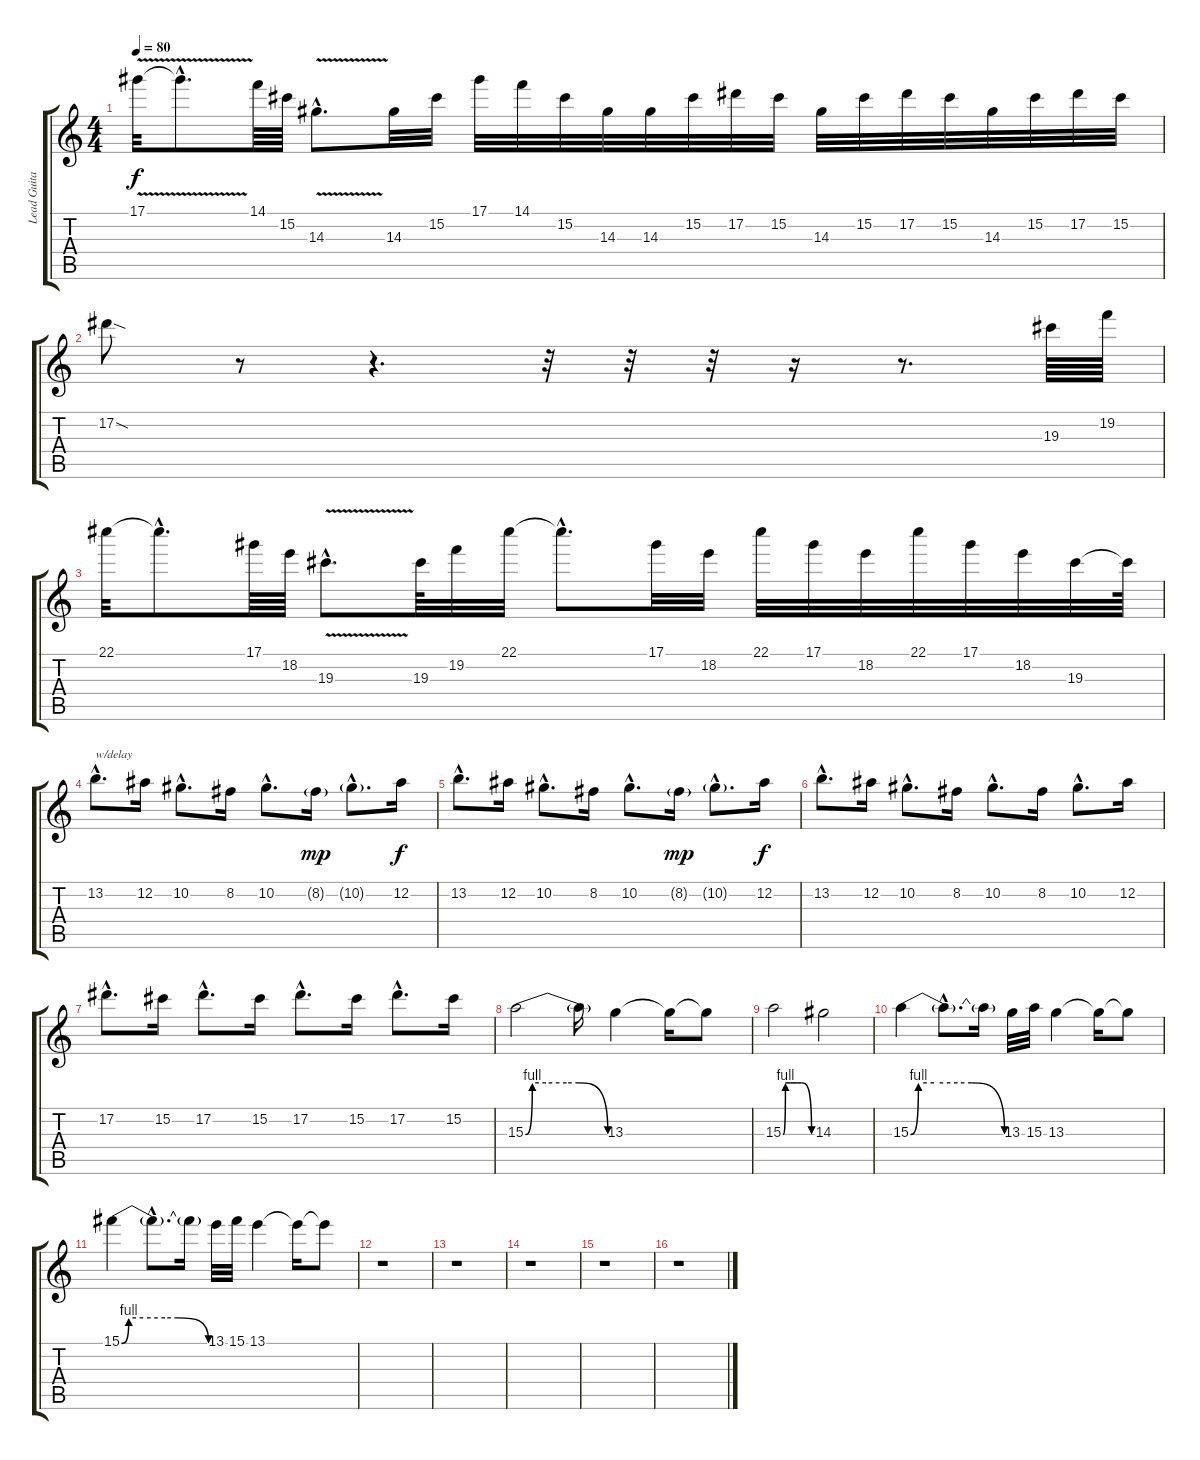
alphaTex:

\track ("Lead Guitar 1" "Lead Guita") {instrument distortionguitar}
\staff {score tabs}
\tuning (Eb4 Bb3 Gb3 Db3 Ab2 Db2) {hide}
\ts (4 4)
\tempo 80
\clef g2
\ks c
17.1{v}.32{dy f} 17.1{hac t}.8{d} 14.1.64 15.2.64 14.3{v hac}.8{d} 14.3.32 15.2.32 17.1.32 14.1.32 15.2.32 14.3.32 14.3.32 15.2.32 17.2.32 15.2.32 14.3.32 15.2.32 17.2.32 15.2.32 14.3.32 15.2.32 17.2.32 15.2.32 |
17.2{sod}.8 r.8 r.4{d} r.32 r.32 r.32 r.16 r.8{d} 19.3.64 19.2.64 |
22.1.32 22.1{hac t}.8{d} 17.1.64 18.2.64 19.3{v hac}.8{d} 19.3.64 19.2.32 22.1.32 22.1{hac t}.8{d} 17.1.32 18.2.32 22.1.32 17.1.32 18.2.32 22.1.32 17.1.32 18.2.32 19.3.32 19.3{t}.64 |
13.2{hac}.8{d txt "w/delay"} 12.2.16 10.2{hac}.8{d} 8.2.16 10.2{hac}.8{d} 8.2{g}.16{dy mp} 10.2{g hac}.8{d} 12.2.16{dy f} |
13.2{hac}.8{d} 12.2.16 10.2{hac}.8{d} 8.2.16 10.2{hac}.8{d} 8.2{g}.16{dy mp} 10.2{g hac}.8{d} 12.2.16{dy f} |
13.2{hac}.8{d} 12.2.16 10.2{hac}.8{d} 8.2.16 10.2{hac}.8{d} 8.2.16 10.2{hac}.8{d} 12.2.16 |
17.2{hac}.8{d} 15.2.16 17.2{hac}.8{d} 15.2.16 17.2{hac}.8{d} 15.2.16 17.2{hac}.8{d} 15.2.16 |
15.3{be (custom 0 0 5 4 15 4 30 4 39 4 60 0)}.2 15.3{t}.16 13.3.4 13.3{t}.16 13.3{t}.8 |
15.3{be (custom 0 0 5 4 15 4 30 4 39 4 60 0)}.2 14.3.2 |
15.3{be (custom 0 0 5 4 15 4 30 4 39 4 60 0)}.4 15.3{hac t}.8{d} 15.3{t}.16 13.3.32 15.3.32 13.3.4 13.3{t}.16 13.3{t}.8 |
15.1{be (custom 0 0 5 4 15 4 30 4 39 4 60 0)}.4 15.1{hac t}.8{d} 15.1{t}.16 13.1.32 15.1.32 13.1.4 13.1{t}.16 13.1{t}.8 |
r.1 |
r.1 |
r.1 |
r.1 |
r.1
